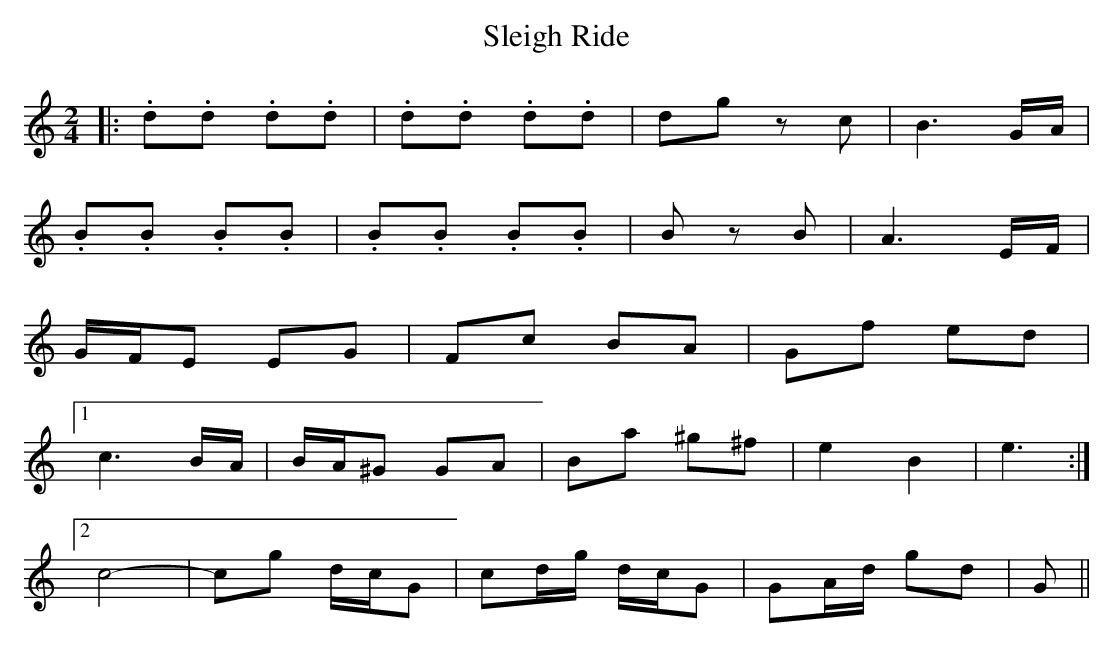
X:1
T: Sleigh Ride
M: 2/4
L: 1/8
K: Cmaj
|:.d.d .d.d|.d.d .d.d|dg zc|B3 G/A/|
.B.B .B.B|.B.B .B.B|B zB|A3 E/F/|
G/F/E EG|Fc BA|Gf ed|
[1 c3 B/A/|B/A/^G GA|Ba ^g^f|e2 B2|e3:|
[2 c4-|cg d/c/G|cd/g/ d/c/G|GA/d/ gd|G||
